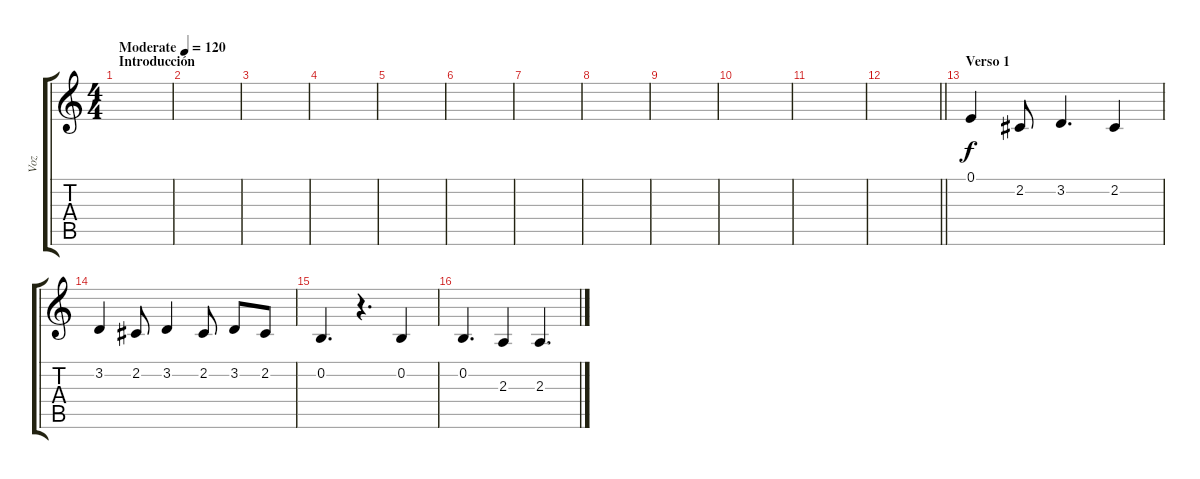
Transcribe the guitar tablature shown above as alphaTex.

\track ("Voz" "Voz") {instrument bassoon}
\staff {score tabs}
\tuning (E4 B3 G3 D3 A2 E2) {hide}
\ts (4 4)
\section ("" "Introducción")
\tempo (120 "Moderate")
\clef g2
\ks c
|
|
|
|
|
|
|
|
|
|
|
\barLineRight lightlight
|
\section ("" "Verso 1")
0.1.4 2.2.8 3.2.4{d} 2.2.4 |
3.2.4 2.2.8 3.2.4 2.2.8 3.2.8 2.2.8 |
0.2.4{d} r.4{d} 0.2.4 |
0.2.4{d} 2.3.4 2.3.4{d}
